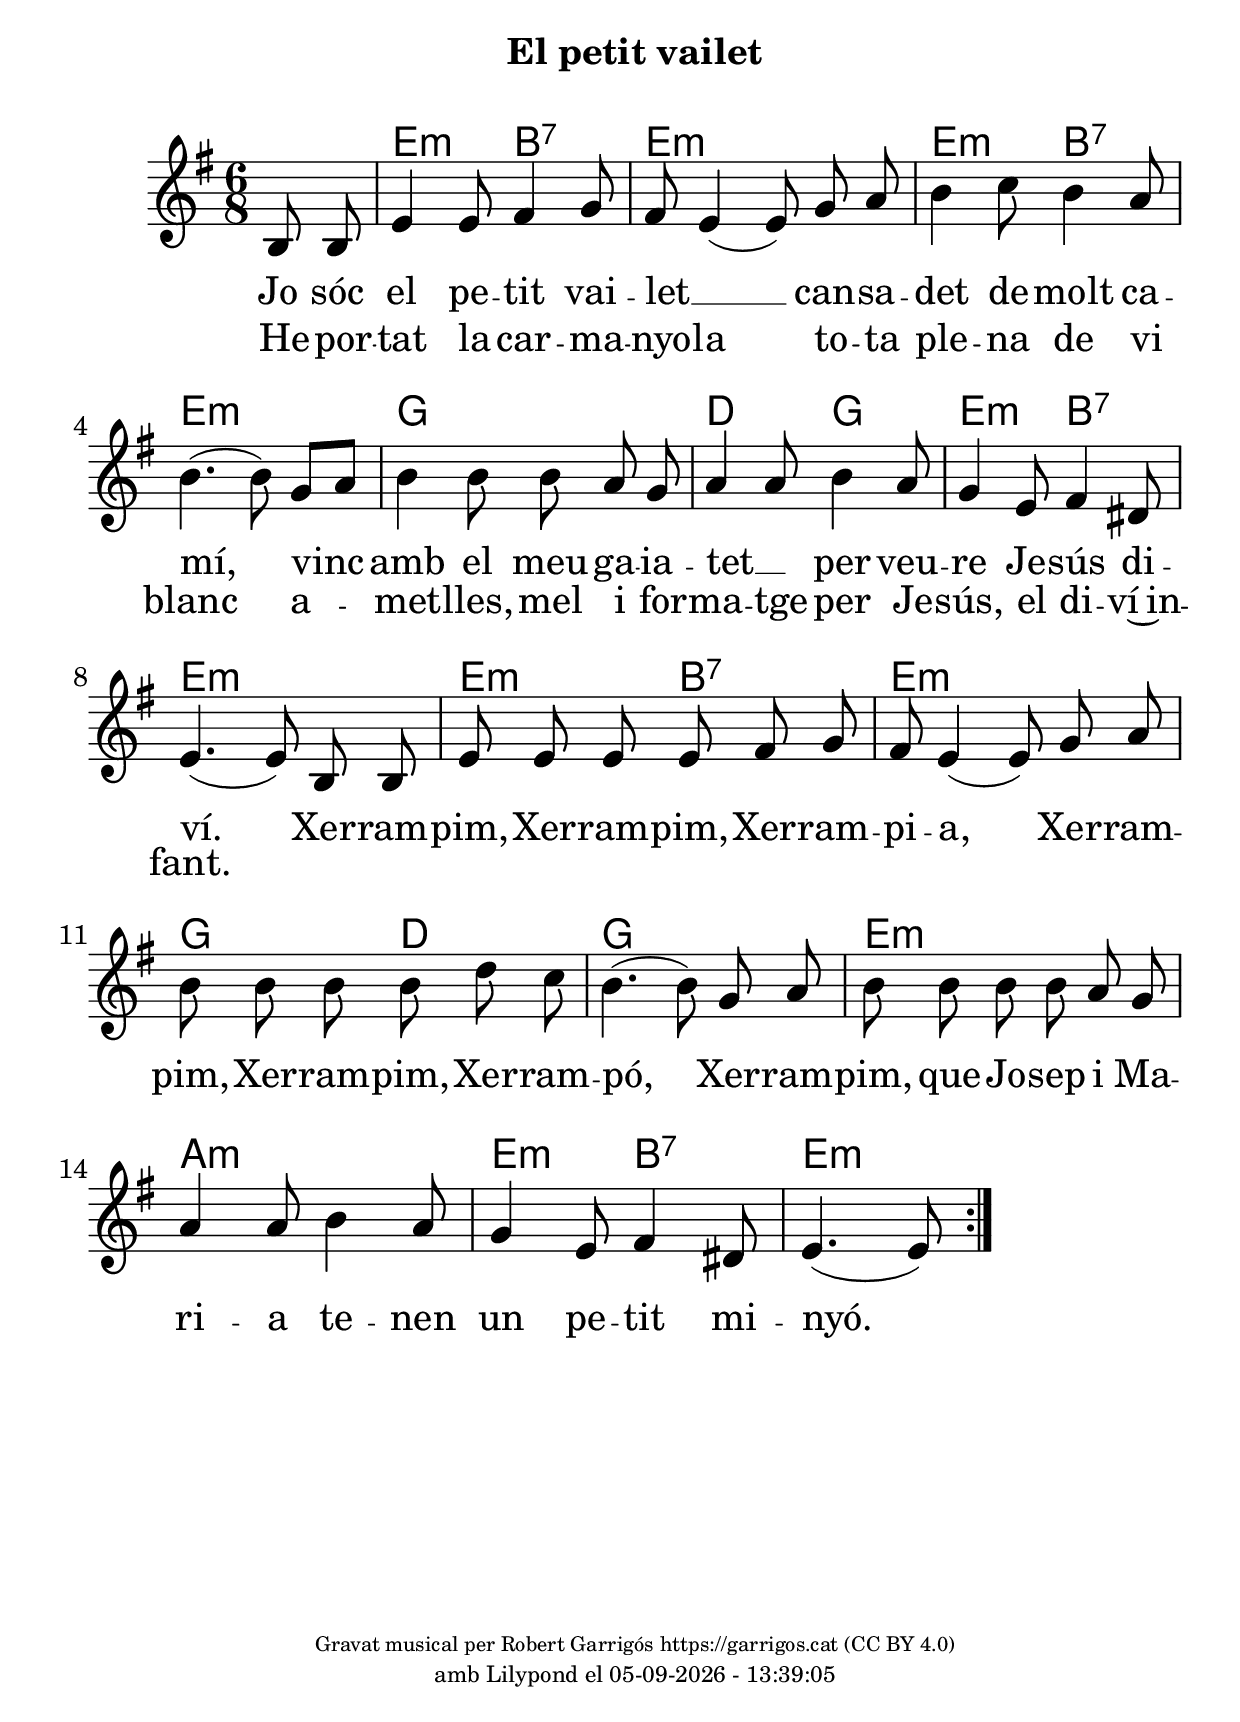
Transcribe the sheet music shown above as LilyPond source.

\version "2.24.3"
\language "english"

data = #(strftime "%d-%m-%Y - %H:%M:%S" (localtime (current-time)))

\include "predefined-guitar-fretboards.ly"


global = {
  % \overrideTimeSignatureSettings
  % 4/4        % timeSignatureFraction
  % 1/4        % baseMomentFraction
  % 2,2        % beatStructure
  % #'()       % beamExceptions
  \key e \minor
  \time 6/8
  \tempo ""
  \set Score.tempoHideNote = ##t
  \tempo 8=120

}


melody = \relative c' {
  \clef treble
  \global
  \partial 4 b8 b
  | e4 e8 fs4 g8
  | fs8 e4(e8) g a
  | b4 c8 b4 a8
  | b4. (b8) g[ a]
  | b4 b8 b a g
  | a4 a8 b4 a8
  | g4 e8 fs4 ds8
  | e4. (e8) b8 b
  | e e e e fs g
  | fs8 e4 (e8) g a
  | b b b b d c
  | b4. (b8) g a
  | b b b b a g
  | a4 a8 b4 a8
  | g4 e8 fs4 ds8
  | e4.(e8) \bar ":|."
}

chnames = {
  \chordmode{
    s4
    | e4.:m b:7
    | e2.:m
    | e4.:m b:7
    | e2.:m
    | g2.
    | d4. g4.
    | e4.:m b:7
    | e2.:m
    | e4.:m b:7
    | e2.:m
    | g4. d4.
    | g2.
    | e2.:m
    | a2.:m
    | e4.:m b:7
    | e2.:m
  }
}

catala = \lyricmode {
  <<
    {
      Jo sóc el pe -- tit vai -- let __ _
      can -- sa -- det de molt ca -- mí,
      vinc  amb el meu ga -- ia -- tet __ _
      per veu -- re Je -- sús di -- ví.


    }
    \new Lyrics = "secondVerse" \with { alignBelowContext = "catala" }
    {
      He por -- tat la car -- ma -- nyo -- la
      to -- ta ple -- na de vi blanc
      a -- met -- lles, mel i for -- ma -- tge
      per Je -- sús, el di -- ví~in -- fant.
    }
  >>
  Xer -- ram -- pim, Xer -- ram -- pim, Xer -- ram -- pi -- a,
      Xer -- ram -- pim, Xer -- ram -- pim, Xer -- ram -- pó,
      Xer -- ram -- pim, que Jo -- sep i Ma -- ri -- a
      te -- nen un pe -- tit mi -- nyó.
}



titol = "El petit vailet"
subtitol = ""
compositor = ""
lletrista = ""
traductor = ""


%%%%%%%%%%%%%%%%%%%%%%%%%%%%%%%%%%%%%
%%%%%%%%%%%%% PDF %%%%%%%%%%%%%%%%%%%
%%%%%%%%%%%%%%%%%%%%%%%%%%%%%%%%%%%%%

\book {
  % \bookOutputSuffix ""
  \header {
    title = \titol
    subtitle = \subtitol
    composer = \compositor
    arranger = \lletrista
    poet = \traductor
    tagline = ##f
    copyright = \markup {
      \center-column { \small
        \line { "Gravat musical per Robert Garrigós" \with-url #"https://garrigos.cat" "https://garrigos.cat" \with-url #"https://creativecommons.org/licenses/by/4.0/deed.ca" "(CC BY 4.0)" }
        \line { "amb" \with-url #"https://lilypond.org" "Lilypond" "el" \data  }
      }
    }
  }
  \score {
    <<
      \new ChordNames {
        \set majorSevenSymbol = \markup { \whiteTriangleMarkup 7 }
        \chnames
      }
        % \new FretBoards {
        %   \chnames
        % }
      \new Voice = "mel" { \set Staff.midiInstrument = "voice oohs" \autoBeamOff \melody }
      \new Lyrics \with {
        \override VerticalAxisGroup.nonstaff-relatedstaff-spacing.padding = #2
      }
      \lyricsto mel \catala
    >>
    \layout {
      #(layout-set-staff-size 30)
      \context {
        \Staff
        \RemoveEmptyStaves
        % \override VerticalAxisGroup.default-staff-staff-spacing.basic-distance = #3
      }
      \context {
        \Lyrics
        \override VerticalAxisGroup.nonstaff-nonstaff-spacing.padding = #1
      }
    }
    \midi { }
  }
  \paper {
    set-paper-size = "a5"
    top-margin = 10
    left-margin = 15
    indent = 10
    max-systems-per-page = 6
    score-system-spacing =
    #'((basic-distance . 20)
       (minimum-distance . 10)
       (padding . 0)
       (stretchability . 10))

    % last-bottom-spacing =
    % #'((basic-distance . 15)
    %    (minimum-distance . 5)
    %    (padding . 0)
    %    (stretchability . 10))
    markup-system-spacing =
    #'((minimum-distance . 15))
    system-system-spacing =
    #'((basic-distance . 20)
       (minimum-distance . 10)
       (padding . 4))
    % staff-staff-spacing =
    % #'((padding . 10))
    % default-staff-staff-spacing =
    % #'((basic-distance . 0)
    %    (minimum-distance . 0)
    %    (padding . 0)
    %    (stretchability . 10))
    % annotate-spacing = ##t
    % print-all-headers = ##t
    % print-first-page-number = ##t
    oddFooterMarkup = \markup {
      \center-column {
        % \line { \fromproperty #'header:title "- pàgina" \fromproperty #'page:page-number-string "de" \concat {\page-ref #'lastPage "0" "?"} }
        \fill-line { \fromproperty #'header:copyright }
      }
    }
    evenFooterMarkup = \markup {
      \center-column {
        % \line { \fromproperty #'header:title "- pàgina" \fromproperty #'page:page-number-string "de" \concat {\page-ref #'lastPage "0" "?"} }
        \fill-line { \fromproperty #'header:copyright }
      }
    }
  }
}
